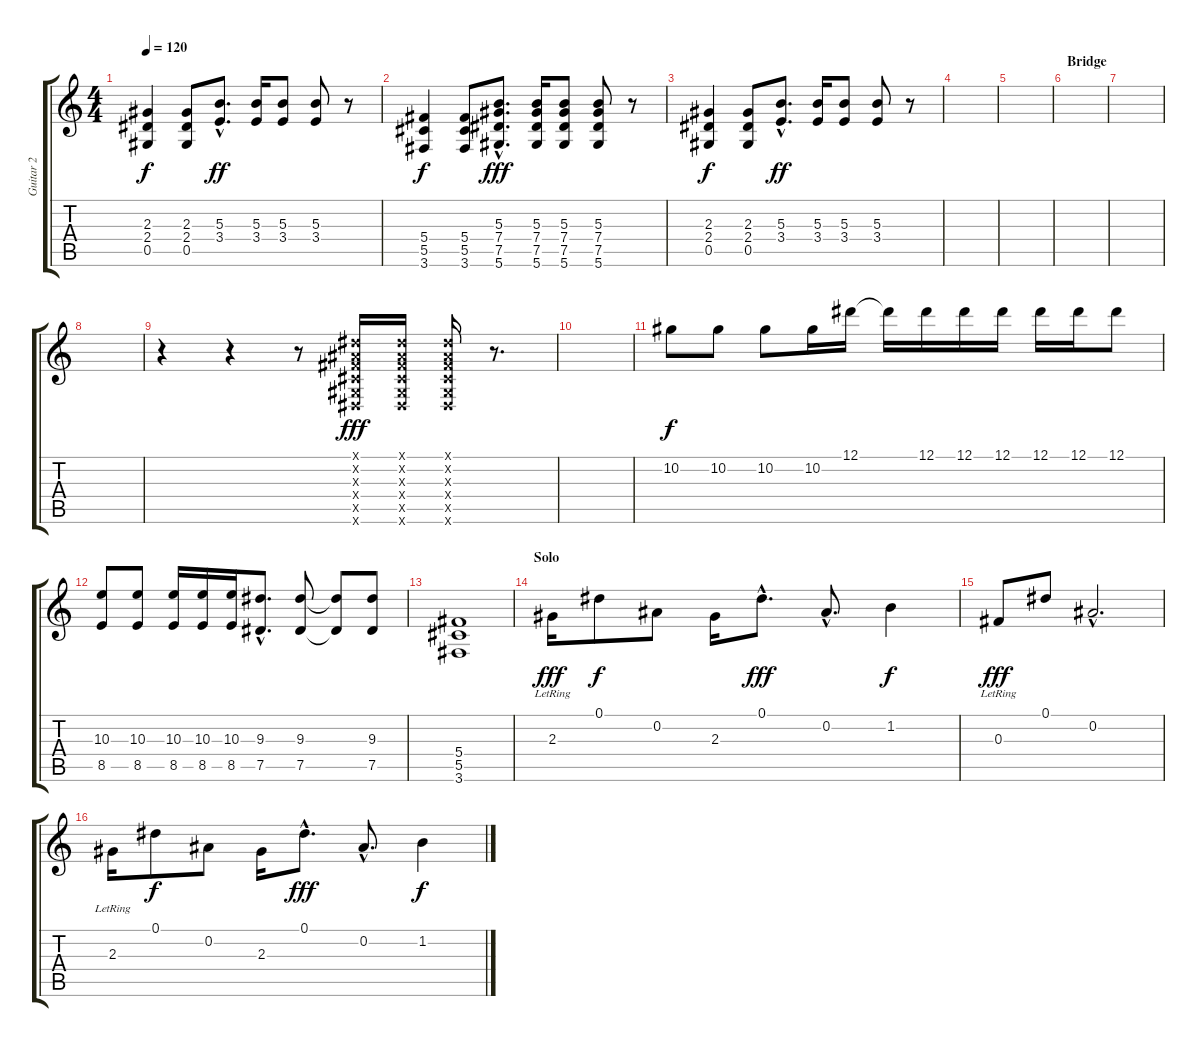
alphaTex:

\track ("Guitar 2" "Guitar 2") {instrument acousticguitarsteel}
\staff {score tabs}
\tuning (Eb4 Bb3 Gb3 Db3 Ab2 Eb2) {hide}
\ts (4 4)
\tempo 120
\clef g2
\ks c
(2.3 2.4 0.5).4{dy f} (2.3 2.4 0.5).8 (5.3{hac} 3.4{hac}).8{d dy ff} (5.3 3.4).16 (5.3 3.4).8 (5.3 3.4).8 r.8 |
(5.4 5.5 3.6).4{dy f} (5.4 5.5 3.6).8 (5.3{hac} 7.4{hac} 7.5{hac} 5.6{hac}).8{d dy fff} (5.3 7.4 7.5 5.6).16 (5.3 7.4 7.5 5.6).8 (5.3 7.4 7.5 5.6).8 r.8 |
(2.3 2.4 0.5).4{dy f} (2.3 2.4 0.5).8 (5.3{hac} 3.4{hac}).8{d dy ff} (5.3 3.4).16 (5.3 3.4).8 (5.3 3.4).8 r.8 |
|
|
\section ("" "Bridge")
|
|
|
r.4 r.4 r.8 (0.1{x} 0.2{x} 0.3{x} 0.4{x} 0.5{x} 0.6{x}).16{dy fff volume 16 balance 5 instrument distortionguitar} (0.1{x} 0.2{x} 0.3{x} 0.4{x} 0.5{x} 0.6{x}).16 (0.1{x} 0.2{x} 0.3{x} 0.4{x} 0.5{x} 0.6{x}).16 r.8{d} |
|
10.2.8{dy f volume 15 balance 12 instrument distortionguitar} 10.2.8 10.2.8 10.2.16 12.1.16 12.1{t}.16 12.1.16 12.1.16 12.1.16 12.1.16 12.1.16 12.1.8 |
(10.3 8.5).8 (10.3 8.5).8 (10.3 8.5).16 (10.3 8.5).16 (10.3 8.5).16 (9.3{hac} 7.5{hac}).8{d} (9.3 7.5).8 (9.3{t} 7.5{t}).8 (9.3 7.5).8 |
(5.4 5.5 3.6).1{instrument electricguitarclean} |
\section ("" "Solo")
2.3{lr}.16{dy fff volume 13 instrument electricguitarclean} 0.1.8{dy f} 0.2.8 2.3.16 0.1{hac}.8{d dy fff} 0.2{hac}.8{d} 1.2.4{dy f} |
0.3{lr}.8{dy fff} 0.1.8 0.2{hac}.2{d} |
2.3{lr}.16{volume 13} 0.1.8{dy f} 0.2.8 2.3.16 0.1{hac}.8{d dy fff} 0.2{hac}.8{d} 1.2.4{dy f}
